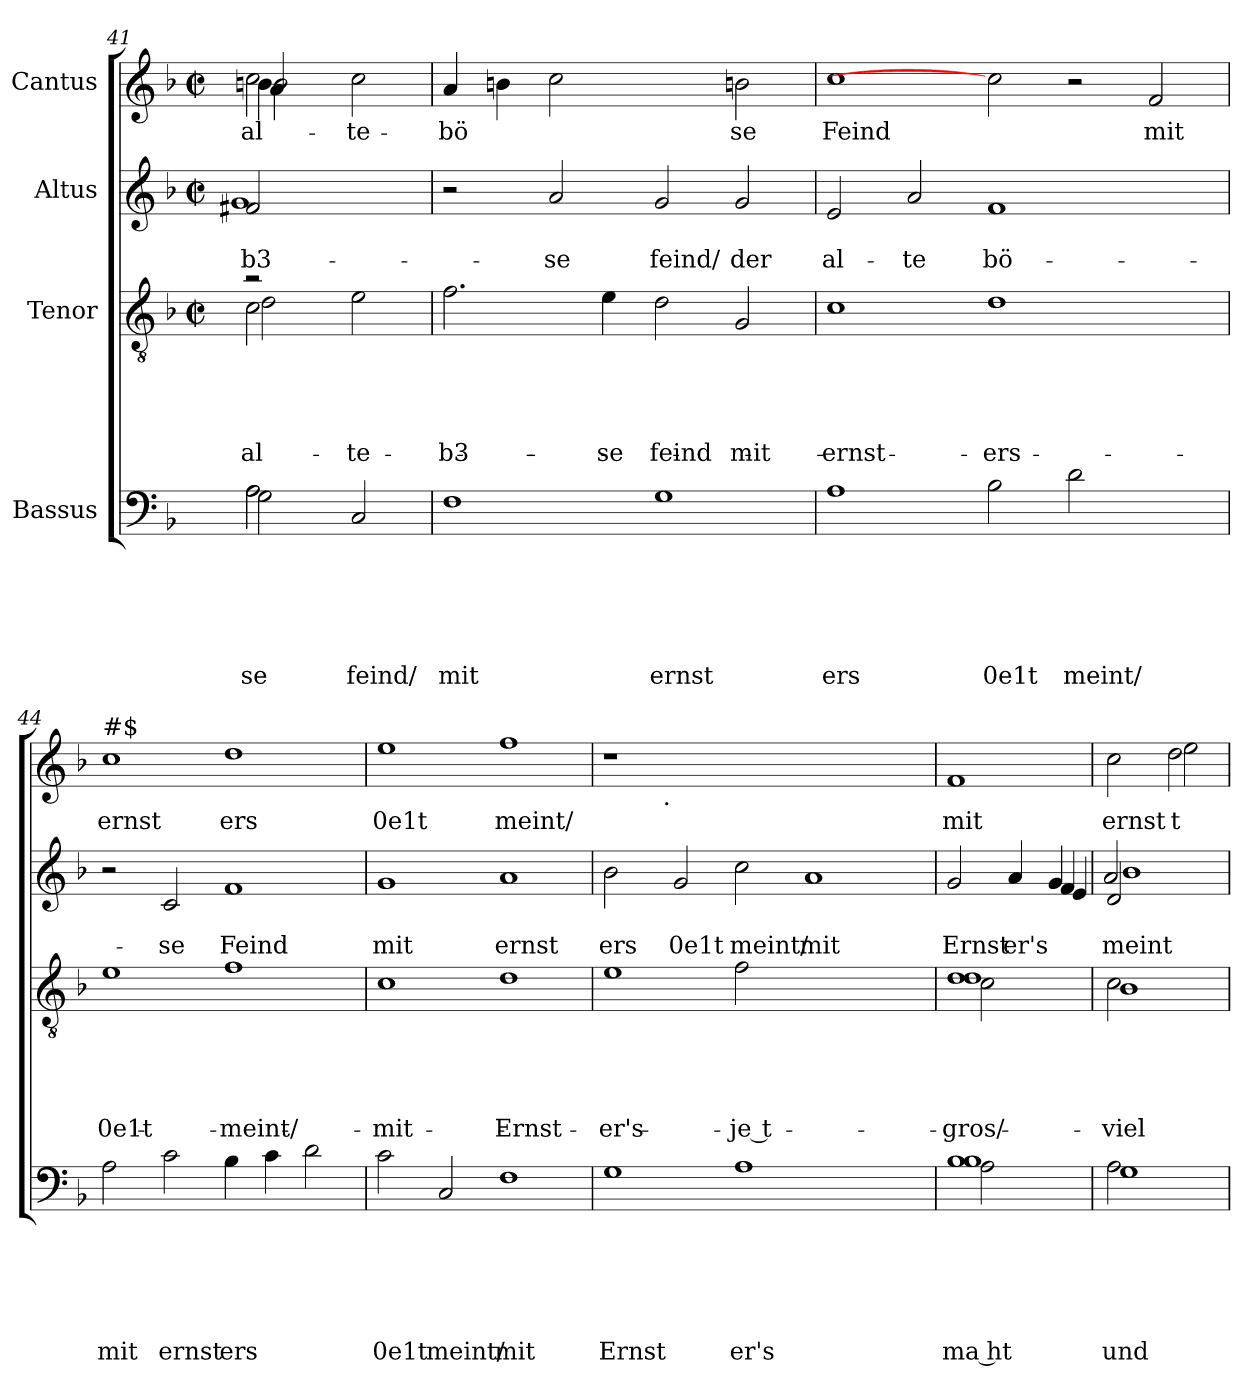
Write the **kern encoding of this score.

**kern	**text	**text	**text	**text	**text	**text	**kern	**text	**text	**text	**text	**text	**kern	**text	**text	**kern	**text
*part4	*part4	*part4	*part4	*part4	*part4	*part4	*part3	*part3	*part3	*part3	*part3	*part3	*part2	*part2	*part2	*part1	*part1
*staff4	*staff4	*staff4	*staff4	*staff4	*staff4	*staff4	*staff3	*staff3	*staff3	*staff3	*staff3	*staff3	*staff2	*staff2	*staff2	*staff1	*staff1
*I"Bassus	*	*	*	*	*	*	*I"Tenor	*	*	*	*	*	*I"Altus	*	*	*I"Cantus	*
*clefF4	*	*	*	*	*	*	*clefGv2	*	*	*	*	*	*clefG2	*	*	*clefG2	*
*k[b-]	*	*	*	*	*	*	*k[b-]	*	*	*	*	*	*k[b-]	*	*	*k[b-]	*
*F:	*	*	*	*	*	*	*F:	*	*	*	*	*	*F:	*	*	*F:	*
*	*	*	*	*	*	*	*M2/2	*	*	*	*	*	*M2/2	*	*	*M2/2	*
*	*	*	*	*	*	*	*met(c|)	*	*	*	*	*	*met(c|)	*	*	*met(c|)	*
=41	=41	=41	=41	=41	=41	=41	=41	=41	=41	=41	=41	=41	=41	=41	=41	=41	=41
!	!	!	!	!	!	!LO:LY:b	!	!	!	!	!	!	!	!	!	!	!
*^	*	*	*	*	*	*	*	*	*	*	*	*	*	*	*	*	*
!	!	!	!	!	!	!	!LO:LY:b	!	!	!	!	!	!	!	!	!	!	!
*	*^	*	*	*	*	*	*	*	*	*	*	*	*	*	*	*	*	*
!	!	!	!	!	!	!	!	!LO:LY:b	!	!	!	!	!	!LO:LY:b	!	!	!	!	!
*	*	*	*	*	*	*	*	*	*^	*	*	*	*	*	*	*	*	*	*
*	*	*	*	*	*	*	*	*	*	*^	*	*	*	*	*	*	*	*	*	*
!	!	!	!	!	!	!	!	!	!	!	!	!	!	!	!	!LO:LY:b	!	!	!LO:LY:b	!	!
*	*	*	*	*	*	*	*	*	*	*	*	*	*	*	*	*	*^	*	*	*	*
!	!	!	!	!	!	!	!	!	!	!	!	!	!	!	!	!	!	!	!	!LO:LY:b	!	!LO:LY:b
*	*	*	*	*	*	*	*	*	*	*	*	*	*	*	*	*	*	*	*	*	*^	*
*	*	*	*	*	*	*	*	*	*	*	*	*	*	*	*	*	*	*	*	*	*	*^	*
*	*	*	*	*	*	*	*	*	*	*	*	*	*	*	*	*	*	*	*	*	*	*	*^	*
2A\	2A\	2G\	.	.	.	.	.	-se	2ra	2c\	2d\	.	.	.	.	al-	2f#X/	1g	.	b3-	2cc\	4b-\	4a/	2bn\	al-
.	.	.	.	.	.	.	.	.	.	.	.	.	.	.	.	.	.	.	.	.	.	2.ryy	2.ryy	.	.
!	!	!	!	!	!	!	!	!LO:LY:b	!	!	!	!	!	!	!	!LO:LY:b	!	!	!	!	!	!	!	!	!LO:LY:b
2ryy	2ryy	2C/	.	.	.	.	.	feind/	2ryy	2ryy	2e\	.	.	.	.	-te	2ryy	.	.	.	2ryy	.	.	2cc\	-te
*	*	*	*	*	*	*	*	*	*	*	*	*	*	*	*	*	*v	*v	*	*	*	*	*	*	*
=42	=42	=42	=42	=42	=42	=42	=42	=42	=42	=42	=42	=42	=42	=42	=42	=42	=42	=42	=42	=42	=42	=42	=42	=42
!	!	!	!	!	!	!	!	!LO:LY:b	!	!	!	!	!	!	!	!LO:LY:b	!	!	!	!	!	!	!	!LO:LY:b
*v	*v	*v	*	*	*	*	*	*	*	*	*	*	*	*	*	*	*	*	*	*v	*v	*v	*v	*
*	*	*	*	*	*	*	*v	*v	*v	*	*	*	*	*	*	*	*	*	*
1F	.	.	.	.	.	mit	2.f\	.	.	.	.	b3-	2r	.	.	4a/	bö
.	.	.	.	.	.	.	.	.	.	.	.	.	.	.	.	4b\	.
!	!	!	!	!	!	!	!	!	!	!	!	!	!	!	!LO:LY:b	!	!
.	.	.	.	.	.	.	.	.	.	.	.	.	2a/	.	-se	[2cc	.
!	!	!	!	!	!	!	!	!	!	!	!	!LO:LY:b	!	!	!	!	!
.	.	.	.	.	.	.	4e\	.	.	.	.	-se	.	.	.	.	.
!	!	!	!	!	!	!LO:LY:b	!	!	!	!	!	!LO:LY:b	!	!	!LO:LY:b	!	!
1G	.	.	.	.	.	ernst	2d\	.	.	.	.	feind	2g/	.	feind/	2ryy	.
!	!	!	!	!	!	!	!	!	!	!	!	!LO:LY:b	!	!	!LO:LY:b	!	!LO:LY:b
.	.	.	.	.	.	.	2G/	.	.	.	.	mit	2g/	.	der	2bn\	se
=43	=43	=43	=43	=43	=43	=43	=43	=43	=43	=43	=43	=43	=43	=43	=43	=43	=43
!	!	!	!	!	!	!LO:LY:b	!	!	!	!	!	!LO:LY:b	!	!	!LO:LY:b	!	!LO:LY:b
1A	.	.	.	.	.	ers	1c	.	.	.	.	ernst	2e/	.	al-	1cc	Feind
!	!	!	!	!	!	!	!	!	!	!	!	!	!	!	!LO:LY:b	!	!
.	.	.	.	.	.	.	.	.	.	.	.	.	2a/	.	-te	.	.
!	!	!	!	!	!	!LO:LY:b	!	!	!	!	!	!LO:LY:b	!	!	!LO:LY:b	!	!
2B-\	.	.	.	.	.	0e1t	1d	.	.	.	.	ers	1f	.	bö-	2cc]	.
!	!	!	!	!	!	!LO:LY:b	!	!	!	!	!	!	!	!	!	!	!
2d\	.	.	.	.	.	meint/	.	.	.	.	.	.	.	.	.	2r	.
!	!	!	!	!	!	!	!	!	!	!	!	!	!	!	!	!	!LO:LY:b
2ryy	.	.	.	.	.	.	2ryy	.	.	.	.	.	2ryy	.	.	2f/	mit
!!LO:LB:g=z
=44	=44	=44	=44	=44	=44	=44	=44	=44	=44	=44	=44	=44	=44	=44	=44	=44	=44
!	!	!	!	!	!	!	!	!	!	!	!	!	!	!	!	!LO:TX:a:t=#$	!
!	!	!	!	!	!	!LO:LY:b	!	!	!	!	!	!LO:LY:b	!	!	!	!	!LO:LY:b
2A\	.	.	.	.	.	mit	1e	.	.	.	.	0e1t	2r	.	.	1cc	ernst
!	!	!	!	!	!	!LO:LY:b	!	!	!	!	!	!	!	!	!LO:LY:b	!	!
2c\	.	.	.	.	.	ernst	.	.	.	.	.	.	2c/	.	-se	.	.
!	!	!	!	!	!	!LO:LY:b	!	!	!	!	!	!LO:LY:b	!	!	!LO:LY:b	!	!LO:LY:b
4B-\	.	.	.	.	.	ers	1f	.	.	.	.	meint/	1f	.	Feind	1dd	ers
4c\	.	.	.	.	.	.	.	.	.	.	.	.	.	.	.	.	.
2d\	.	.	.	.	.	.	.	.	.	.	.	.	.	.	.	.	.
=45	=45	=45	=45	=45	=45	=45	=45	=45	=45	=45	=45	=45	=45	=45	=45	=45	=45
!	!	!	!	!	!	!LO:LY:b	!	!	!	!	!	!LO:LY:b	!	!	!LO:LY:b	!	!LO:LY:b
2c\	.	.	.	.	.	0e1t	1c	.	.	.	.	mit	1g	.	mit	1ee	0e1t
!	!	!	!	!	!	!LO:LY:b	!	!	!	!	!	!	!	!	!	!	!
2C/	.	.	.	.	.	meint/	.	.	.	.	.	.	.	.	.	.	.
!	!	!	!	!	!	!LO:LY:b	!	!	!	!	!	!LO:LY:b	!	!	!LO:LY:b	!	!LO:LY:b
1F	.	.	.	.	.	mit	1d	.	.	.	.	Ernst	1a	.	ernst	1ff	meint/
=46	=46	=46	=46	=46	=46	=46	=46	=46	=46	=46	=46	=46	=46	=46	=46	=46	=46
!	!	!	!	!	!	!LO:LY:b	!	!	!	!	!	!LO:LY:b	!	!	!LO:LY:b	!	!
*	*	*	*	*	*	*	*	*	*	*	*	*	*	*	*	*^	*
1G	.	.	.	.	.	Ernst	1e	.	.	.	.	er's	2b-\	.	ers	1r	4...ryy	.
!	!	!	!	!	!	!	!	!	!	!	!	!	!	!	!	!	!LO:TX:b:t=.	!
.	.	.	.	.	.	.	.	.	.	.	.	.	.	.	.	.	1ryy	.
!	!	!	!	!	!	!	!	!	!	!	!	!	!	!	!LO:LY:b	!	!	!
.	.	.	.	.	.	.	.	.	.	.	.	.	2g/	.	0e1t	.	.	.
!	!	!	!	!	!	!LO:LY:b:rj	!	!	!	!	!	!LO:LY:b:rj	!	!	!LO:LY:b	!	!	!
1A	.	.	.	.	.	er's	2f\	.	.	.	.	je t	2cc\	.	meint/	1.ryy	.	.
.	.	.	.	.	.	.	.	.	.	.	.	.	.	.	.	.	1ryy	.
!	!	!	!	!	!	!	!	!	!	!	!	!	!	!	!LO:LY:b	!	!	!
.	.	.	.	.	.	.	1ryy	.	.	.	.	.	1a	.	mit	.	.	.
2ryy	.	.	.	.	.	.	.	.	.	.	.	.	.	.	.	.	.	.
.	.	.	.	.	.	.	.	.	.	.	.	.	.	.	.	.	32ryy	.
=47	=47	=47	=47	=47	=47	=47	=47	=47	=47	=47	=47	=47	=47	=47	=47	=47	=47	=47
!	!	!	!	!	!	!LO:LY:b	!	!	!	!	!	!	!	!	!	!	!	!
*^	*	*	*	*	*	*	*	*	*	*	*	*	*	*	*	*	*	*
!	!	!	!	!	!	!	!LO:LY:b	!	!	!	!	!	!LO:LY:b	!	!	!	!	!	!
*	*	*	*	*	*	*	*	*^	*	*	*	*	*	*	*	*	*	*	*
!	!	!	!	!	!	!	!	!	!	!	!	!	!	!LO:LY:b	!	!	!LO:LY:b:rj	!	!	!LO:LY:b
*	*	*	*	*	*	*	*	*	*	*	*	*	*	*	*^	*	*	*	*	*
*	*	*	*	*	*	*	*	*	*	*	*	*	*	*	*	*^	*	*	*v	*v	*
1B- 1B-	2A\	.	.	.	.	.	ma ht	1d 1d	2c\	.	.	.	.	gros/	2g/	2.ryy	2.ryy	.	Ernst	1f	mit
!	!	!	!	!	!	!	!	!	!	!	!	!	!	!	!	!	!	!	!LO:LY:b	!	!
.	2ryy	.	.	.	.	.	.	.	2ryy	.	.	.	.	.	4a/	.	.	.	er's	.	.
.	.	.	.	.	.	.	.	.	.	.	.	.	.	.	4g/	4f/	4e/	.	.	.	.
=48	=48	=48	=48	=48	=48	=48	=48	=48	=48	=48	=48	=48	=48	=48	=48	=48	=48	=48	=48	=48	=48
!	!	!	!	!	!	!	!LO:LY:b	!	!	!	!	!	!	!	!	!	!	!	!	!	!
!	!	!	!	!	!	!	!LO:LY:b	!	!	!	!	!	!	!LO:LY:b	!	!	!	!	!	!	!
!	!	!	!	!	!	!	!	!	!	!	!	!	!	!LO:LY:b	!	!	!	!	!LO:LY:b	!	!
!	!	!	!	!	!	!	!	!	!	!	!	!	!	!	!	!	!	!	!LO:LY:b:rj	!	!LO:LY:b
*	*	*	*	*	*	*	*	*	*	*	*	*	*	*	*	*	*	*	*	*^	*
2A\	1G	.	.	.	.	.	und	2c\	1B-	.	.	.	.	viel	2d/	2a/	1b-	.	meint	2cc\	2ryy	ernst
!	!	!	!	!	!	!	!	!	!	!	!	!	!	!	!	!	!	!	!	!	!	!LO:LY:b
!	!	!	!	!	!	!	!	!	!	!	!	!	!	!	!	!	!	!	!	!	!	!LO:LY:b
2ryy	.	.	.	.	.	.	.	2ryy	.	.	.	.	.	.	2ryy	2ryy	.	.	.	2dd\	2ee\	t
*v	*v	*	*	*	*	*	*	*	*	*	*	*	*	*	*v	*v	*v	*	*	*v	*v	*
*	*	*	*	*	*	*	*v	*v	*	*	*	*	*	*	*	*	*	*
=	=	=	=	=	=	=	=	=	=	=	=	=	=	=	=	=	=
*-	*-	*-	*-	*-	*-	*-	*-	*-	*-	*-	*-	*-	*-	*-	*-	*-	*-
